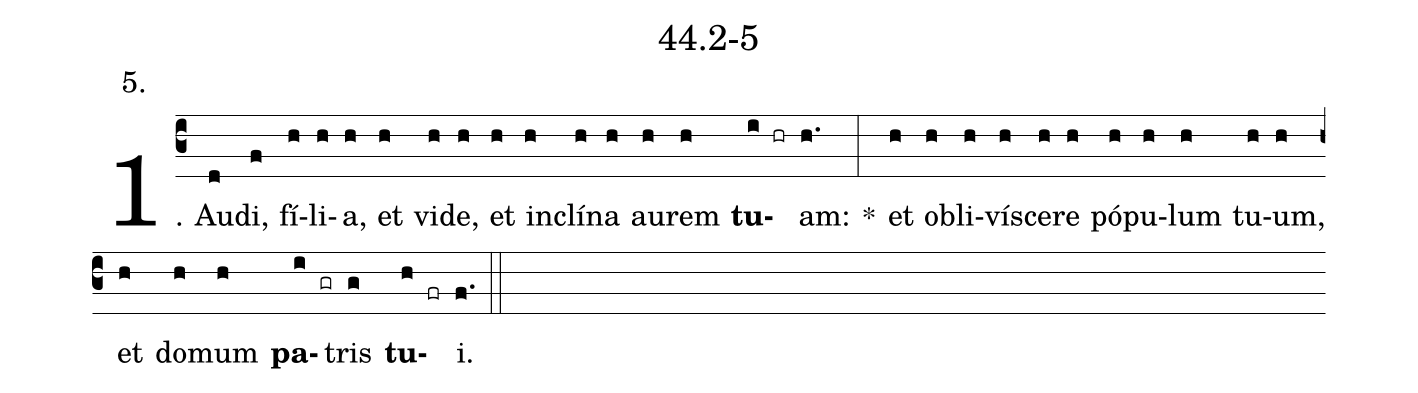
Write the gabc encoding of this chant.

name: 44.2-5;
annotation: 5.;
%%
(c3)1. Au(d)di,(f) fí(h)li(h)a,(h) et(h) vi(h)de,(h) et(h) in(h)clí(h)na(h) au(h)rem(h) <b>tu</b>(i hr)am:(h.) *(:) et(h) ob(h)li(h)ví(h)sce(h)re(h) pó(h)pu(h)lum(h) tu(h)um,(h) et(h) do(h)mum(h) <b>pa</b>(i gr)tris(g) <b>tu</b>(h fr)i.(f.) (::)


%E(h) u(h) o(i) u(g) a(h) e.(f.) (::)
